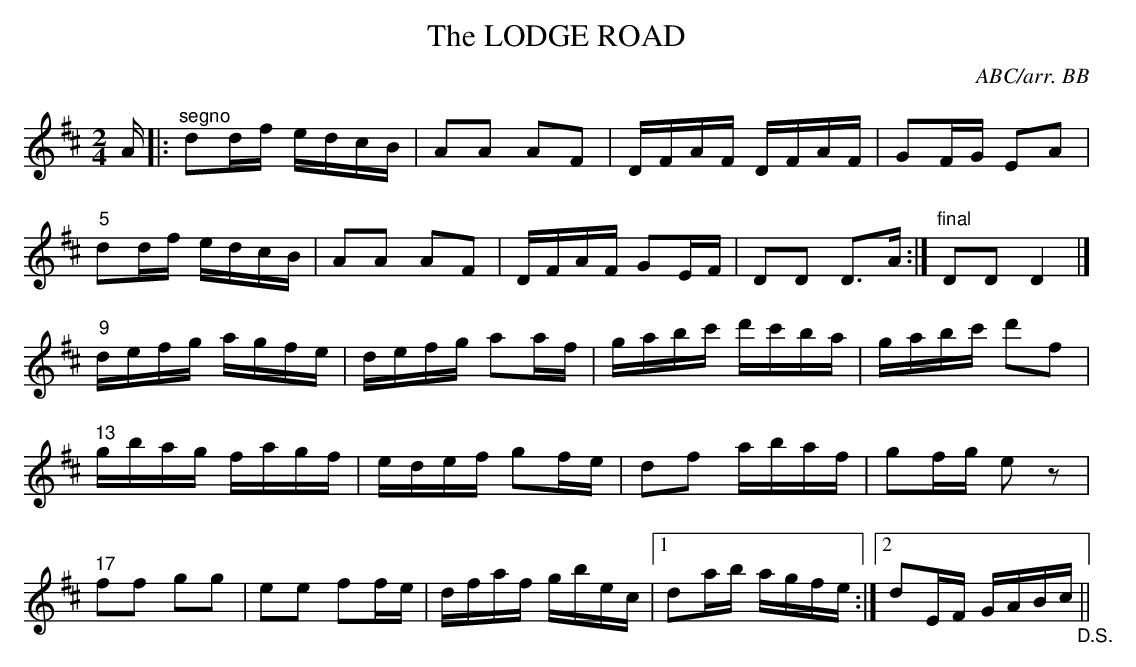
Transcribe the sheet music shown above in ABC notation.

X:1
T:LODGE ROAD, The
Y:"set dance"
C:ABC/arr. BB
"9"DEFG AGFE|"10"DEFG A2AF|"11"GABc dcBA|"12"GABc d2F2|
L:1/16
M:2/4
K:D
A|:"^segno"d2df edcB|A2A2 A2F2|DFAF DFAF|G2FG E2A2|
"5"d2df edcB|A2A2 A2F2|DFAF G2EF|D2D2 D3A:|\
"final" D2D2 D4|]
"9"defg agfe|defg a2af|gabc' d'c'ba|gabc' d'2f2|
"13"gbag fagf|edef g2fe|d2f2 abaf|g2fg e2z2|
"17"f2f2 g2g2|e2e2 f2fe|dfaf gbec|1 d2ab agfe:|\
[2 d2EF GABc"_D.S."||
